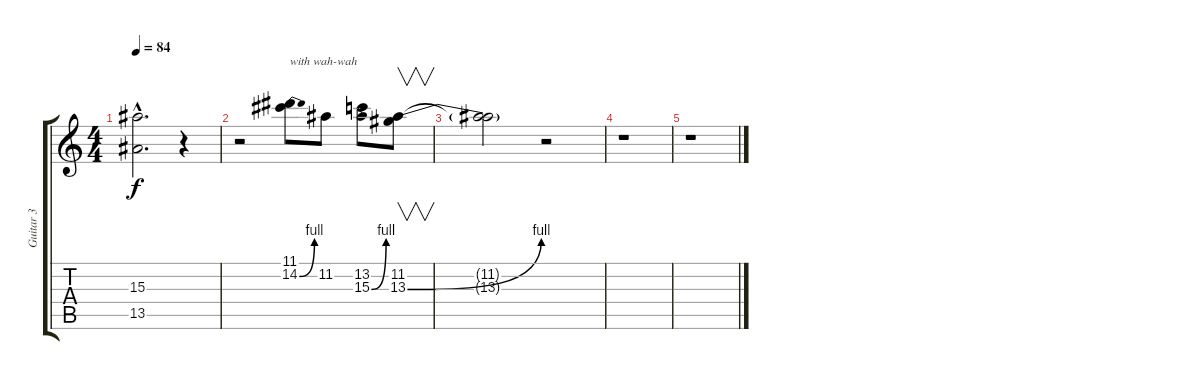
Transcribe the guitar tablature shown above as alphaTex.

\track ("Guitar 3" "Guitar 3") {instrument distortionguitar}
\staff {score tabs}
\tuning (E4 B3 G3 D3 A2 E2) {hide}
\ts (4 4)
\tempo 84
\clef g2
\ks c
(15.3{hac} 13.5{hac}).2{d dy f} r.4 |
r.2 (11.1 14.2{be (bend 0 0 60 4)}).8{txt "with wah-wah"} 11.2.8 (13.2 15.3{be (bend 0 0 60 4)}).8 (11.2 13.3{be (bend 0 0 60 4)}).8{v} |
(11.2{t} 13.3{t}).2 r.2 |
r.1 |
r.1
